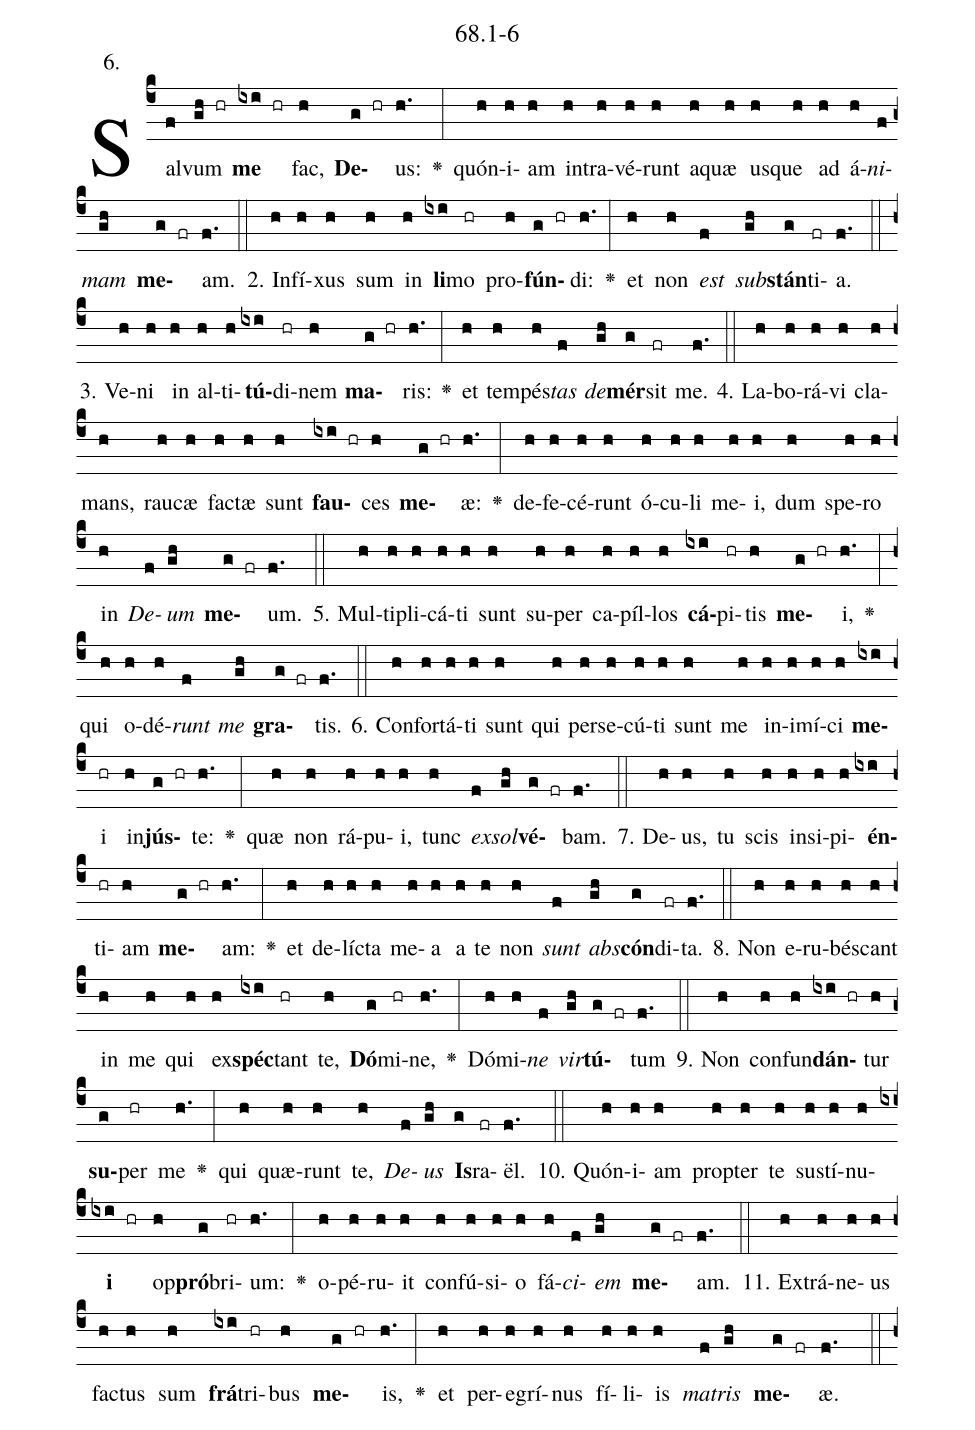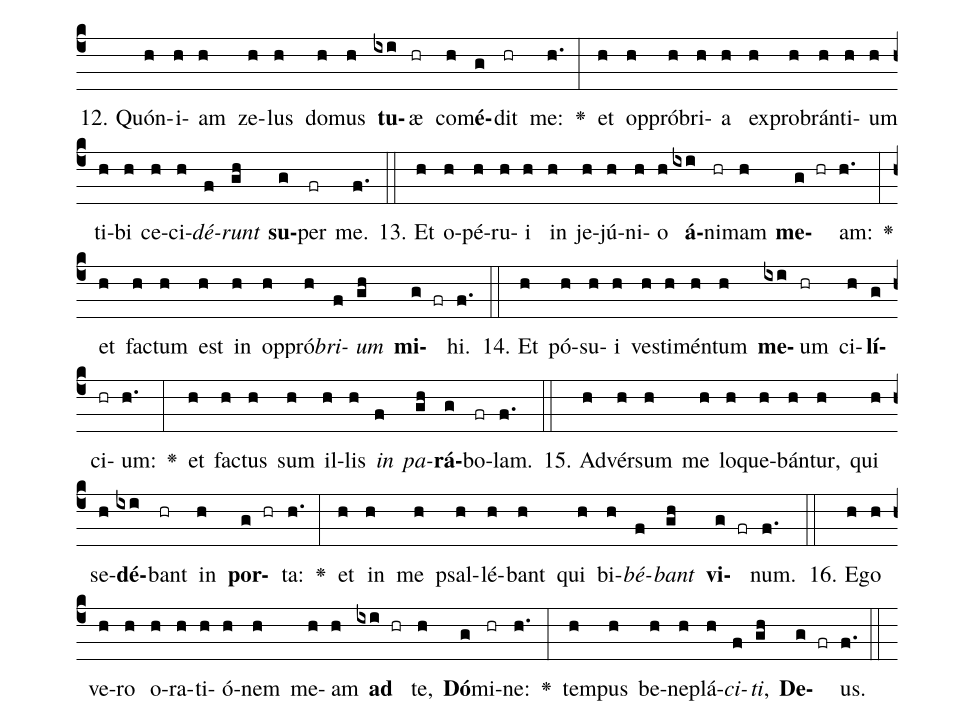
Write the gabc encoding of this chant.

name: 68.1-6;
annotation: 6.;
%%
(c4)Sal(f)vum(gh hr) <b>me</b>(ixi hr) fac,(h) <b>De</b>(g hr)us:(h.) <v>\greheightstar</v>(:) quón(h)i(h)am(h) in(h)tra(h)vé(h)runt(h) a(h)quæ(h) us(h)que(h) ad(h) á(h)<i>ni</i>(f)<i>mam</i>(gh) <b>me</b>(g fr)am.(f.) (::)
2. In(h)fí(h)xus(h) sum(h) in(h) <b>li</b>(ixi)mo(hr) pro(h)<b>fún</b>(g hr)di:(h.) <v>\greheightstar</v>(:) et(h) non(h) <i>est</i>(f) <i>sub</i>(gh)<b>stán</b>(g)ti(fr)a.(f.) (::)
3. Ve(h)ni(h) in(h) al(h)ti(h)<b>tú</b>(ixi)di(hr)nem(h) <b>ma</b>(g hr)ris:(h.) <v>\greheightstar</v>(:) et(h) tem(h)pés(h)<i>tas</i>(f) <i>de</i>(gh)<b>mér</b>(g)sit(fr) me.(f.) (::)
4. La(h)bo(h)rá(h)vi(h) cla(h)mans,(h) rau(h)cæ(h) fac(h)tæ(h) sunt(h) <b>fau</b>(ixi hr)ces(h) <b>me</b>(g hr)æ:(h.) <v>\greheightstar</v>(:) de(h)fe(h)cé(h)runt(h) ó(h)cu(h)li(h) me(h)i,(h) dum(h) spe(h)ro(h) in(h) <i>De</i>(f)<i>um</i>(gh) <b>me</b>(g fr)um.(f.) (::)
5. Mul(h)ti(h)pli(h)cá(h)ti(h) sunt(h) su(h)per(h) ca(h)píl(h)los(h) <b>cá</b>(ixi)pi(hr)tis(h) <b>me</b>(g hr)i,(h.) <v>\greheightstar</v>(:) qui(h) o(h)dé(h)<i>runt</i>(f) <i>me</i>(gh) <b>gra</b>(g fr)tis.(f.) (::)
6. Con(h)for(h)tá(h)ti(h) sunt(h) qui(h) per(h)se(h)cú(h)ti(h) sunt(h) me(h) in(h)i(h)mí(h)ci(h) <b>me</b>(ixi)i(hr) in(h)<b>jús</b>(g hr)te:(h.) <v>\greheightstar</v>(:) quæ(h) non(h) rá(h)pu(h)i,(h) tunc(h) <i>ex</i>(f)<i>sol</i>(gh)<b>vé</b>(g fr)bam.(f.) (::)
7. De(h)us,(h) tu(h) scis(h) in(h)si(h)pi(h)<b>én</b>(ixi)ti(hr)am(h) <b>me</b>(g hr)am:(h.) <v>\greheightstar</v>(:) et(h) de(h)líc(h)ta(h) me(h)a(h) a(h) te(h) non(h) <i>sunt</i>(f) <i>abs</i>(gh)<b>cón</b>(g)di(fr)ta.(f.) (::)
8. Non(h) e(h)ru(h)bés(h)cant(h) in(h) me(h) qui(h) ex(h)<b>spéc</b>(ixi)tant(hr) te,(h) <b>Dó</b>(g)mi(hr)ne,(h.) <v>\greheightstar</v>(:) Dó(h)mi(h)<i>ne</i>(f) <i>vir</i>(gh)<b>tú</b>(g fr)tum(f.) (::)
9. Non(h) con(h)fun(h)<b>dán</b>(ixi hr)tur(h) <b>su</b>(g)per(hr) me(h.) <v>\greheightstar</v>(:) qui(h) quæ(h)runt(h) te,(h) <i>De</i>(f)<i>us</i>(gh) <b>Is</b>(g)ra(fr)ël.(f.) (::)
10. Quón(h)i(h)am(h) prop(h)ter(h) te(h) sus(h)tí(h)nu(h)<b>i</b>(ixi hr) op(h)<b>pró</b>(g)bri(hr)um:(h.) <v>\greheightstar</v>(:) o(h)pé(h)ru(h)it(h) con(h)fú(h)si(h)o(h) fá(h)<i>ci</i>(f)<i>em</i>(gh) <b>me</b>(g fr)am.(f.) (::)
11. Ex(h)trá(h)ne(h)us(h) fac(h)tus(h) sum(h) <b>frá</b>(ixi)tri(hr)bus(h) <b>me</b>(g hr)is,(h.) <v>\greheightstar</v>(:) et(h) per(h)e(h)grí(h)nus(h) fí(h)li(h)is(h) <i>ma</i>(f)<i>tris</i>(gh) <b>me</b>(g fr)æ.(f.) (::)
12. Quón(h)i(h)am(h) ze(h)lus(h) do(h)mus(h) <b>tu</b>(ixi)æ(hr) com(h)<b>é</b>(g)dit(hr) me:(h.) <v>\greheightstar</v>(:) et(h) op(h)pró(h)bri(h)a(h) ex(h)pro(h)brán(h)ti(h)um(h) ti(h)bi(h) ce(h)ci(h)<i>dé</i>(f)<i>runt</i>(gh) <b>su</b>(g)per(fr) me.(f.) (::)
13. Et(h) o(h)pé(h)ru(h)i(h) in(h) je(h)jú(h)ni(h)o(h) <b>á</b>(ixi)ni(hr)mam(h) <b>me</b>(g hr)am:(h.) <v>\greheightstar</v>(:) et(h) fac(h)tum(h) est(h) in(h) op(h)pró(h)<i>bri</i>(f)<i>um</i>(gh) <b>mi</b>(g fr)hi.(f.) (::)
14. Et(h) pó(h)su(h)i(h) ves(h)ti(h)mén(h)tum(h) <b>me</b>(ixi)um(hr) ci(h)<b>lí</b>(g)ci(hr)um:(h.) <v>\greheightstar</v>(:) et(h) fac(h)tus(h) sum(h) il(h)lis(h) <i>in</i>(f) <i>pa</i>(gh)<b>rá</b>(g)bo(fr)lam.(f.) (::)
15. Ad(h)vér(h)sum(h) me(h) lo(h)que(h)bán(h)tur,(h) qui(h) se(h)<b>dé</b>(ixi)bant(hr) in(h) <b>por</b>(g hr)ta:(h.) <v>\greheightstar</v>(:) et(h) in(h) me(h) psal(h)lé(h)bant(h) qui(h) bi(h)<i>bé</i>(f)<i>bant</i>(gh) <b>vi</b>(g fr)num.(f.) (::)
16. E(h)go(h) ve(h)ro(h) o(h)ra(h)ti(h)ó(h)nem(h) me(h)am(h) <b>ad</b>(ixi hr) te,(h) <b>Dó</b>(g)mi(hr)ne:(h.) <v>\greheightstar</v>(:) tem(h)pus(h) be(h)ne(h)plá(h)<i>ci</i>(f)<i>ti</i>,(gh) <b>De</b>(g fr)us.(f.) (::)
